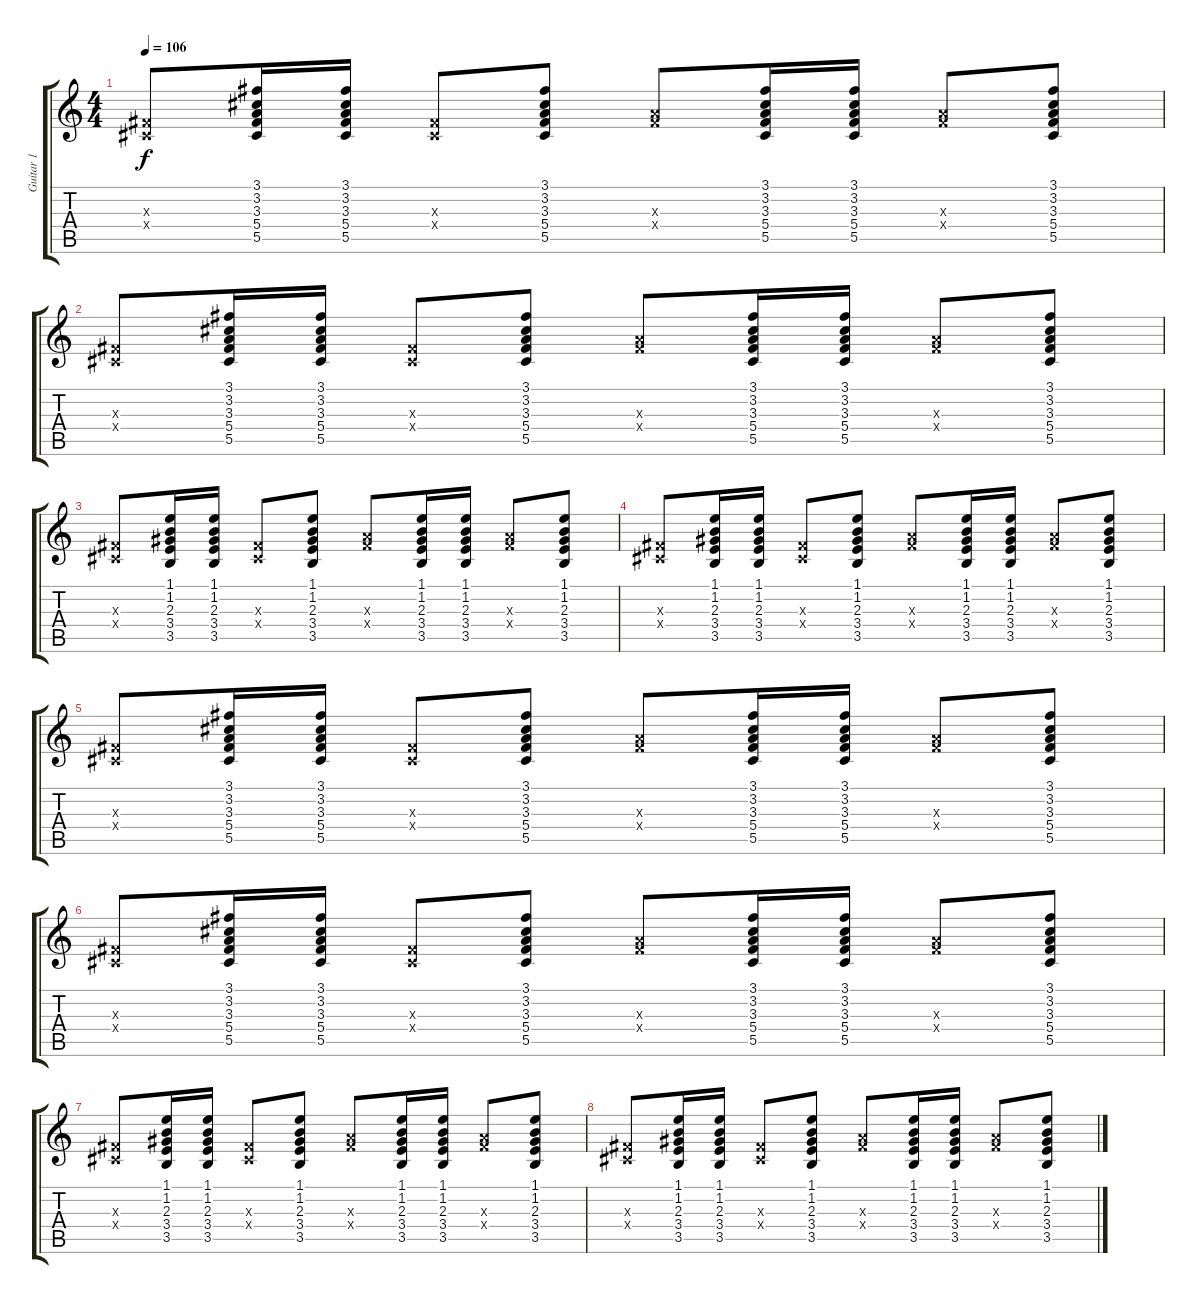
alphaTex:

\track ("Guitar 1" "Guitar 1") {instrument electricguitarclean}
\staff {score tabs}
\tuning (Eb4 Bb3 Gb3 Db3 Ab2 Db2) {hide}
\ts (4 4)
\tempo 106
\clef g2
\ks c
(0.3{x} 0.4{x}).8{dy f} (3.1 3.2 3.3 5.4 5.5).16 (3.1 3.2 3.3 5.4 5.5).16 (0.3{x} 0.4{x}).8 (3.1 3.2 3.3 5.4 5.5).8 (3.3{x} 5.4{x}).8 (3.1 3.2 3.3 5.4 5.5).16 (3.1 3.2 3.3 5.4 5.5).16 (3.3{x} 5.4{x}).8 (3.1 3.2 3.3 5.4 5.5).8 |
(0.3{x} 0.4{x}).8 (3.1 3.2 3.3 5.4 5.5).16 (3.1 3.2 3.3 5.4 5.5).16 (0.3{x} 0.4{x}).8 (3.1 3.2 3.3 5.4 5.5).8 (3.3{x} 5.4{x}).8 (3.1 3.2 3.3 5.4 5.5).16 (3.1 3.2 3.3 5.4 5.5).16 (3.3{x} 5.4{x}).8 (3.1 3.2 3.3 5.4 5.5).8 |
(0.3{x} 0.4{x}).8 (1.1 1.2 2.3 3.4 3.5).16 (1.1 1.2 2.3 3.4 3.5).16 (0.3{x} 0.4{x}).8 (1.1 1.2 2.3 3.4 3.5).8 (3.3{x} 5.4{x}).8 (1.1 1.2 2.3 3.4 3.5).16 (1.1 1.2 2.3 3.4 3.5).16 (3.3{x} 5.4{x}).8 (1.1 1.2 2.3 3.4 3.5).8 |
(0.3{x} 0.4{x}).8 (1.1 1.2 2.3 3.4 3.5).16 (1.1 1.2 2.3 3.4 3.5).16 (0.3{x} 0.4{x}).8 (1.1 1.2 2.3 3.4 3.5).8 (3.3{x} 5.4{x}).8 (1.1 1.2 2.3 3.4 3.5).16 (1.1 1.2 2.3 3.4 3.5).16 (3.3{x} 5.4{x}).8 (1.1 1.2 2.3 3.4 3.5).8 |
(0.3{x} 0.4{x}).8 (3.1 3.2 3.3 5.4 5.5).16 (3.1 3.2 3.3 5.4 5.5).16 (0.3{x} 0.4{x}).8 (3.1 3.2 3.3 5.4 5.5).8 (3.3{x} 5.4{x}).8 (3.1 3.2 3.3 5.4 5.5).16 (3.1 3.2 3.3 5.4 5.5).16 (3.3{x} 5.4{x}).8 (3.1 3.2 3.3 5.4 5.5).8 |
(0.3{x} 0.4{x}).8 (3.1 3.2 3.3 5.4 5.5).16 (3.1 3.2 3.3 5.4 5.5).16 (0.3{x} 0.4{x}).8 (3.1 3.2 3.3 5.4 5.5).8 (3.3{x} 5.4{x}).8 (3.1 3.2 3.3 5.4 5.5).16 (3.1 3.2 3.3 5.4 5.5).16 (3.3{x} 5.4{x}).8 (3.1 3.2 3.3 5.4 5.5).8 |
(0.3{x} 0.4{x}).8 (1.1 1.2 2.3 3.4 3.5).16 (1.1 1.2 2.3 3.4 3.5).16 (0.3{x} 0.4{x}).8 (1.1 1.2 2.3 3.4 3.5).8 (3.3{x} 5.4{x}).8 (1.1 1.2 2.3 3.4 3.5).16 (1.1 1.2 2.3 3.4 3.5).16 (3.3{x} 5.4{x}).8 (1.1 1.2 2.3 3.4 3.5).8 |
(0.3{x} 0.4{x}).8 (1.1 1.2 2.3 3.4 3.5).16 (1.1 1.2 2.3 3.4 3.5).16 (0.3{x} 0.4{x}).8 (1.1 1.2 2.3 3.4 3.5).8 (3.3{x} 5.4{x}).8 (1.1 1.2 2.3 3.4 3.5).16 (1.1 1.2 2.3 3.4 3.5).16 (3.3{x} 5.4{x}).8 (1.1 1.2 2.3 3.4 3.5).8
